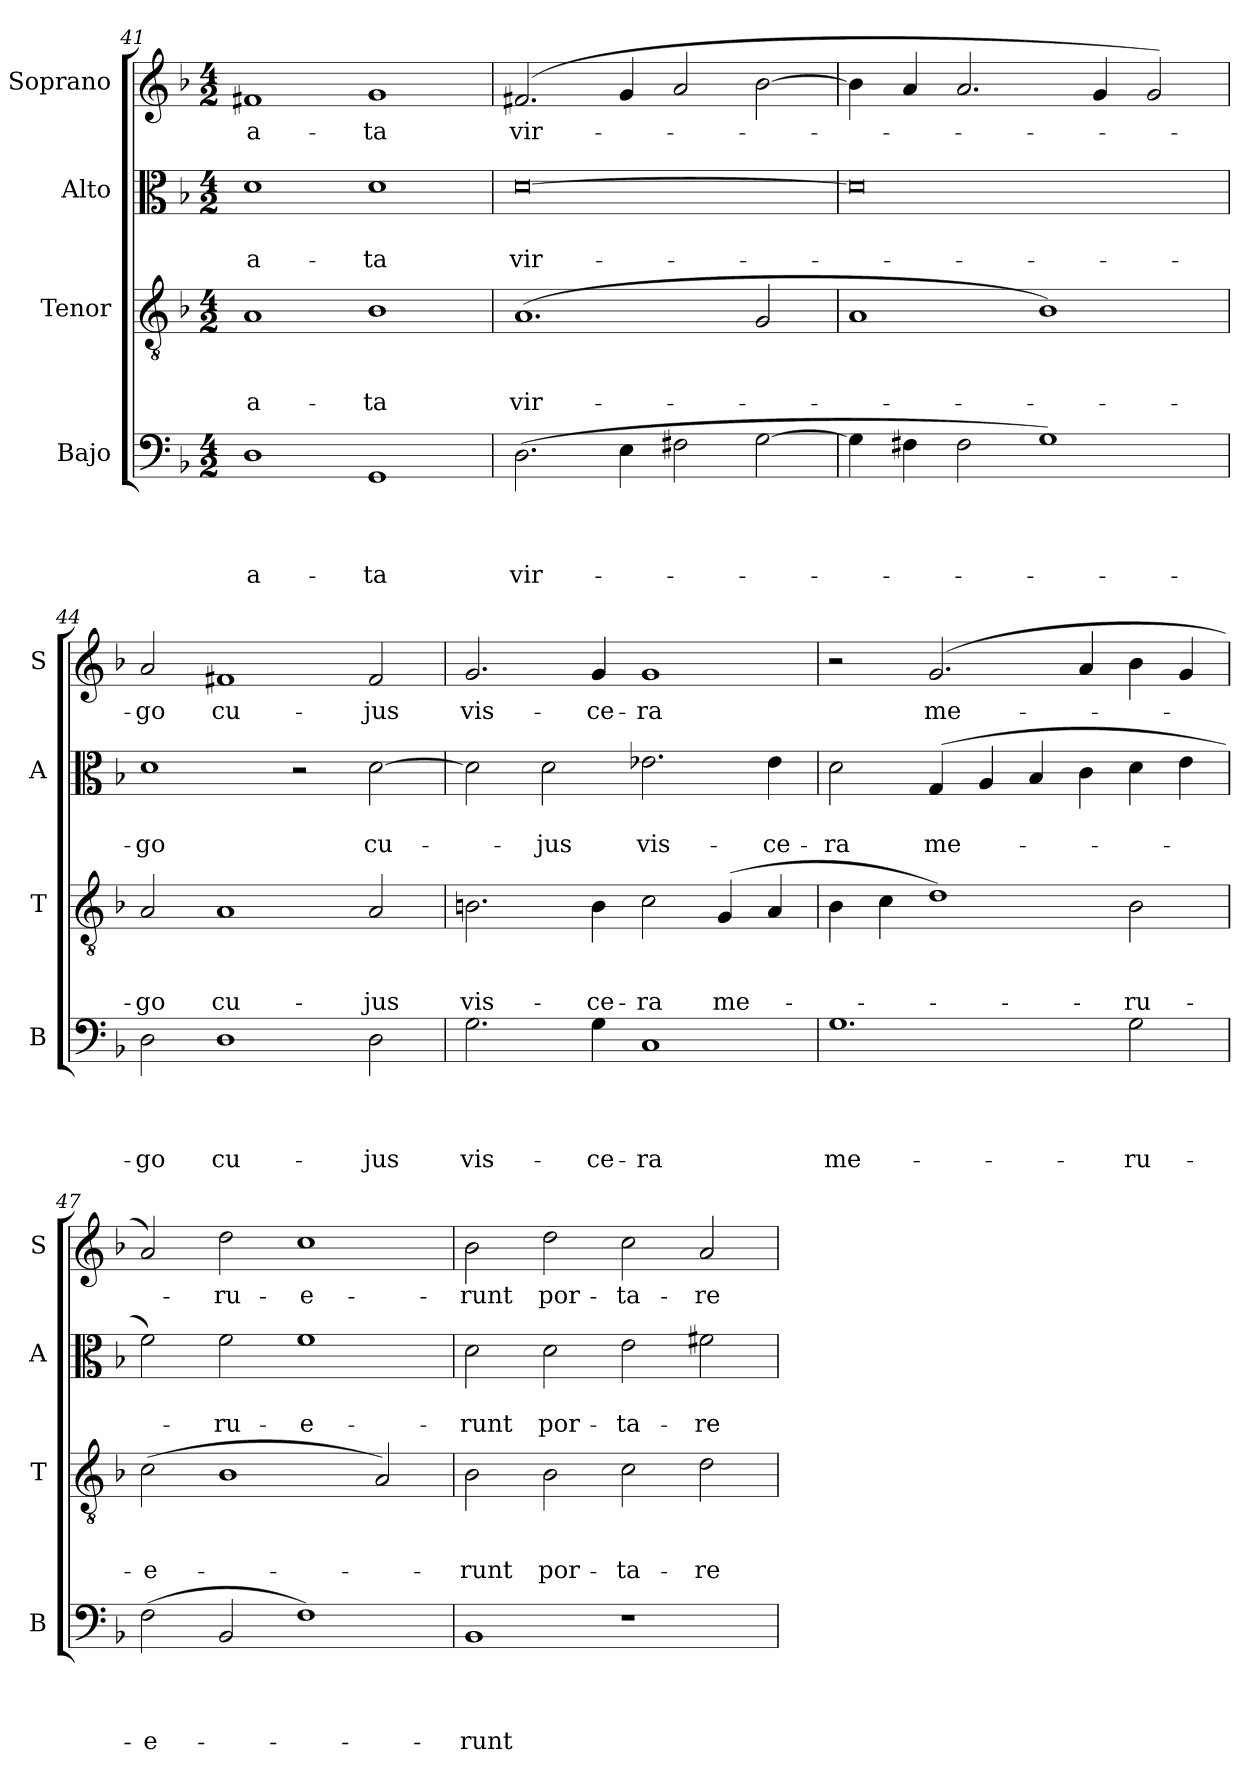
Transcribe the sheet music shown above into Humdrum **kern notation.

**kern	**text	**text	**text	**text	**kern	**text	**text	**text	**kern	**text	**text	**kern	**text
*part4	*part4	*part4	*part4	*part4	*part3	*part3	*part3	*part3	*part2	*part2	*part2	*part1	*part1
*staff4	*staff4	*staff4	*staff4	*staff4	*staff3	*staff3	*staff3	*staff3	*staff2	*staff2	*staff2	*staff1	*staff1
*I"Bajo	*	*	*	*	*I"Tenor	*	*	*	*I"Alto	*	*	*I"Soprano	*
*I'B	*	*	*	*	*I'T	*	*	*	*I'A	*	*	*I'S	*
*clefF4	*	*	*	*	*clefGv2	*	*	*	*clefC3	*	*	*clefG2	*
*k[b-]	*	*	*	*	*k[b-]	*	*	*	*k[b-]	*	*	*k[b-]	*
*d:	*	*	*	*	*d:	*	*	*	*d:	*	*	*d:	*
*M4/2	*	*	*	*	*M4/2	*	*	*	*M4/2	*	*	*M4/2	*
=41	=41	=41	=41	=41	=41	=41	=41	=41	=41	=41	=41	=41	=41
!	!	!	!	!LO:LY:b	!	!	!	!LO:LY:b	!	!	!LO:LY:b	!	!LO:LY:b
1D	.	.	.	-a-	1A	.	.	-a-	1d	.	-a-	1f#X	-a-
!	!	!	!	!LO:LY:b	!	!	!	!LO:LY:b	!	!	!LO:LY:b	!	!LO:LY:b
1GG	.	.	.	-ta	1B-	.	.	-ta	1d	.	-ta	1g	-ta
=42	=42	=42	=42	=42	=42	=42	=42	=42	=42	=42	=42	=42	=42
!	!	!	!	!LO:LY:b	!	!	!	!LO:LY:b	!	!	!LO:LY:b	!	!LO:LY:b
(>2.D\	.	.	.	vir-	(>1.A	.	.	vir-	[0d	.	vir-	(>2.f#X/	vir-
4E\	.	.	.	.	.	.	.	.	.	.	.	4g/	.
2F#X\	.	.	.	.	.	.	.	.	.	.	.	2a/	.
[2G\	.	.	.	.	2G/	.	.	.	.	.	.	[2b-\	.
=43	=43	=43	=43	=43	=43	=43	=43	=43	=43	=43	=43	=43	=43
4G\]	.	.	.	.	1A	.	.	.	0d]	.	.	4b-\]	.
4F#X\	.	.	.	.	.	.	.	.	.	.	.	4a/	.
2F#\	.	.	.	.	.	.	.	.	.	.	.	2.a/	.
1G)	.	.	.	.	1B-)	.	.	.	.	.	.	.	.
.	.	.	.	.	.	.	.	.	.	.	.	4g/	.
.	.	.	.	.	.	.	.	.	.	.	.	2g/)	.
!!LO:LB:g=z
=44	=44	=44	=44	=44	=44	=44	=44	=44	=44	=44	=44	=44	=44
!	!	!	!	!LO:LY:b	!	!	!	!LO:LY:b	!	!	!LO:LY:b	!	!LO:LY:b
2D\	.	.	.	-go	2A/	.	.	-go	1d	.	-go	2a/	-go
!	!	!	!	!LO:LY:b	!	!	!	!LO:LY:b	!	!	!	!	!LO:LY:b
1D	.	.	.	cu-	1A	.	.	cu-	.	.	.	1f#X	cu-
.	.	.	.	.	.	.	.	.	2r	.	.	.	.
!	!	!	!	!LO:LY:b	!	!	!	!LO:LY:b	!	!	!LO:LY:b	!	!LO:LY:b
2D\	.	.	.	-jus	2A/	.	.	-jus	[2d\	.	cu-	2f#/	-jus
=45	=45	=45	=45	=45	=45	=45	=45	=45	=45	=45	=45	=45	=45
!	!	!	!	!LO:LY:b	!	!	!	!LO:LY:b	!	!	!	!	!LO:LY:b
2.G\	.	.	.	vis-	2.Bn\	.	.	vis-	2d\]	.	.	2.g/	vis-
!	!	!	!	!	!	!	!	!	!	!	!LO:LY:b	!	!
.	.	.	.	.	.	.	.	.	2d\	.	-jus	.	.
!	!	!	!	!LO:LY:b	!	!	!	!LO:LY:b	!	!	!	!	!LO:LY:b
4G\	.	.	.	-ce-	4B\	.	.	-ce-	.	.	.	4g/	-ce-
!	!	!	!	!LO:LY:b	!	!	!	!LO:LY:b	!	!	!LO:LY:b	!	!LO:LY:b
1C	.	.	.	-ra	2c\	.	.	-ra	2.e-X\	.	vis-	1g	-ra
!	!	!	!	!	!	!	!	!LO:LY:b	!	!	!	!	!
.	.	.	.	.	(>4G/	.	.	me-	.	.	.	.	.
!	!	!	!	!	!	!	!	!	!	!	!LO:LY:b	!	!
.	.	.	.	.	4A/	.	.	.	4e-\	.	-ce-	.	.
=46	=46	=46	=46	=46	=46	=46	=46	=46	=46	=46	=46	=46	=46
!	!	!	!	!LO:LY:b	!	!	!	!	!	!	!LO:LY:b	!	!
1.G	.	.	.	me-	4B-\	.	.	.	2d\	.	-ra	2r	.
.	.	.	.	.	4c\	.	.	.	.	.	.	.	.
!	!	!	!	!	!	!	!	!	!	!	!LO:LY:b	!	!LO:LY:b
.	.	.	.	.	1d)	.	.	.	(>4G/	.	me-	(>2.g/	me-
.	.	.	.	.	.	.	.	.	4A/	.	.	.	.
.	.	.	.	.	.	.	.	.	4B-/	.	.	.	.
.	.	.	.	.	.	.	.	.	4c\	.	.	4a/	.
!	!	!	!	!LO:LY:b	!	!	!	!LO:LY:b	!	!	!	!	!
2G\	.	.	.	-ru-	2B-\	.	.	-ru-	4d\	.	.	4b-\	.
.	.	.	.	.	.	.	.	.	4e\	.	.	4g/	.
=47	=47	=47	=47	=47	=47	=47	=47	=47	=47	=47	=47	=47	=47
!	!	!	!	!LO:LY:b	!	!	!	!LO:LY:b	!	!	!	!	!
(>2F\	.	.	.	-e-	(>2c\	.	.	-e-	2f\)	.	.	2a/)	.
!	!	!	!	!	!	!	!	!	!	!	!LO:LY:b	!	!LO:LY:b
2BB-/	.	.	.	.	1B-	.	.	.	2f\	.	-ru-	2dd\	-ru-
!	!	!	!	!	!	!	!	!	!	!	!LO:LY:b	!	!LO:LY:b
1F)	.	.	.	.	.	.	.	.	1f	.	-e-	1cc	-e-
.	.	.	.	.	2A/)	.	.	.	.	.	.	.	.
=48	=48	=48	=48	=48	=48	=48	=48	=48	=48	=48	=48	=48	=48
!	!	!	!	!LO:LY:b	!	!	!	!LO:LY:b	!	!	!LO:LY:b	!	!LO:LY:b
1BB-	.	.	.	-runt	2B-\	.	.	-runt	2d\	.	-runt	2b-\	-runt
!	!	!	!	!	!	!	!	!LO:LY:b	!	!	!LO:LY:b	!	!LO:LY:b
.	.	.	.	.	2B-\	.	.	por-	2d\	.	por-	2dd\	por-
!	!	!	!	!	!	!	!	!LO:LY:b	!	!	!LO:LY:b	!	!LO:LY:b
1r	.	.	.	.	2c\	.	.	-ta-	2e\	.	-ta-	2cc\	-ta-
!	!	!	!	!	!	!	!	!LO:LY:b	!	!	!LO:LY:b	!	!LO:LY:b
.	.	.	.	.	2d\	.	.	-re	2f#X\	.	-re	2a/	-re
=	=	=	=	=	=	=	=	=	=	=	=	=	=
*-	*-	*-	*-	*-	*-	*-	*-	*-	*-	*-	*-	*-	*-
